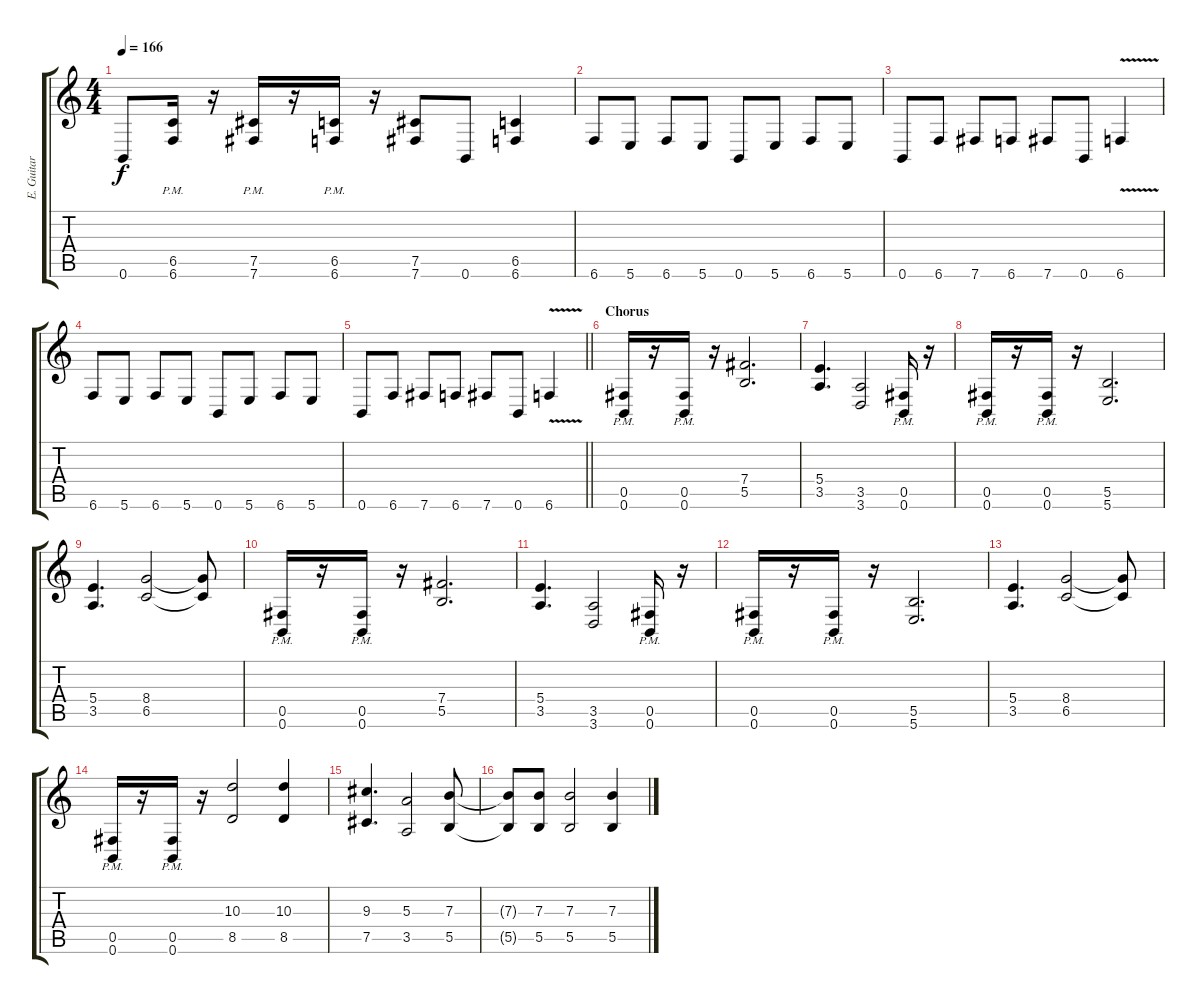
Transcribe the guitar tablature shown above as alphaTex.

\track ("E. Guitar" "E. Guitar") {instrument distortionguitar}
\staff {score tabs}
\tuning (Db4 Ab3 E3 B2 Gb2 B1) {hide}
\ts (4 4)
\tempo 166
\clef g2
\ks c
0.6.8{dy f} (6.5{pm} 6.6).16 r.16 (7.5{pm} 7.6).16 r.16 (6.5{pm} 6.6).16 r.16 (7.5 7.6).8 0.6.8 (6.5 6.6).4 |
6.6.8 5.6.8 6.6.8 5.6.8 0.6.8 5.6.8 6.6.8 5.6.8 |
0.6.8 6.6.8 7.6.8 6.6.8 7.6.8 0.6.8 6.6{v}.4 |
6.6.8 5.6.8 6.6.8 5.6.8 0.6.8 5.6.8 6.6.8 5.6.8 |
\barLineRight lightlight
0.6.8 6.6.8 7.6.8 6.6.8 7.6.8 0.6.8 6.6{v}.4 |
\section ("" "Chorus")
(0.5{pm} 0.6).16 r.16 (0.5{pm} 0.6).16 r.16 (7.4 5.5).2{d} |
(5.4 3.5).4{d} (3.5 3.6).2 (0.5{pm} 0.6).16 r.16 |
(0.5{pm} 0.6).16 r.16 (0.5{pm} 0.6).16 r.16 (5.5 5.6).2{d} |
(5.4 3.5).4{d} (8.4 6.5).2 (8.4{t} 6.5{t}).8 |
(0.5{pm} 0.6).16 r.16 (0.5{pm} 0.6).16 r.16 (7.4 5.5).2{d} |
(5.4 3.5).4{d} (3.5 3.6).2 (0.5{pm} 0.6).16 r.16 |
(0.5{pm} 0.6).16 r.16 (0.5{pm} 0.6).16 r.16 (5.5 5.6).2{d} |
(5.4 3.5).4{d} (8.4 6.5).2 (8.4{t} 6.5{t}).8 |
(0.5{pm} 0.6).16 r.16 (0.5{pm} 0.6).16 r.16 (10.3 8.5).2{volume 7} (10.3 8.5).4 |
(9.3 7.5).4{d} (5.3 3.5).2 (7.3 5.5).8 |
(7.3{t} 5.5{t}).8 (7.3 5.5).8 (7.3 5.5).2 (7.3{sl} 5.5{sl}).4
